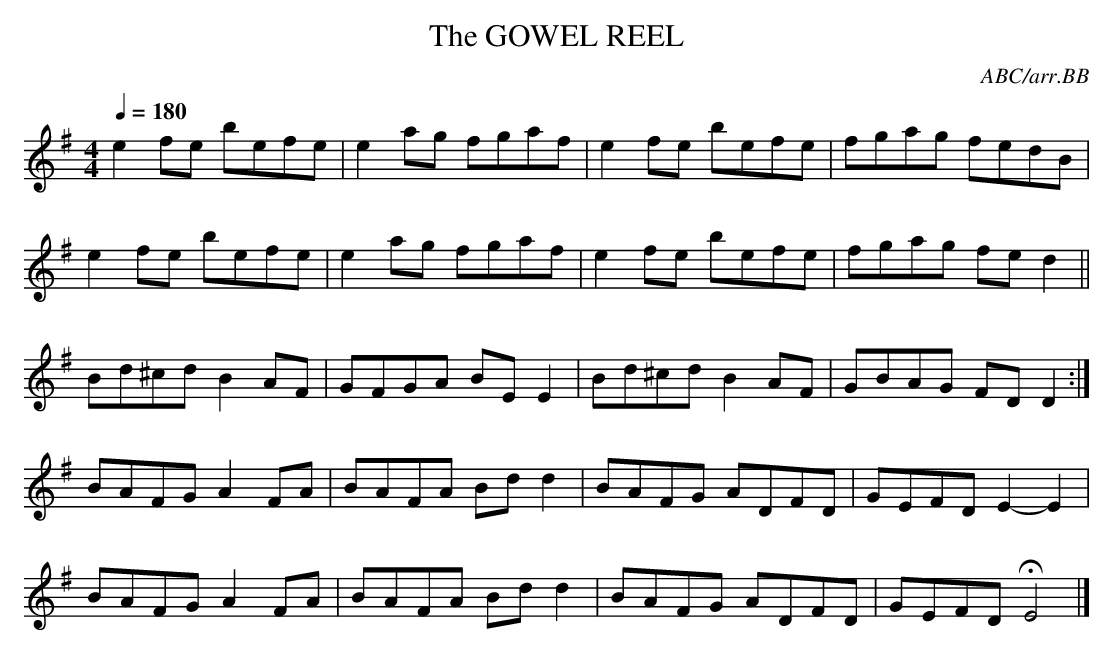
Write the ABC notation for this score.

X:1
T:GOWEL REEL, The
C:ABC/arr.BB
Q:1/4=180
L:1/8
M:4/4
K:Em
e2fe befe|e2ag fgaf|e2fe befe|fgag fedB|
e2 fe befe|e2 ag fgaf|e2 fe befe|fgag fe d2||
Bd^cd B2 AF|GFGA BE E2|Bd^cd B2 AF|GBAG FD D2:|
BAFG A2 FA|BAFA Bd d2|BAFG ADFD|GEFD E2-E2|
BAFG A2 FA|BAFA Bd d2|BAFG ADFD|GEFD HE4|]
